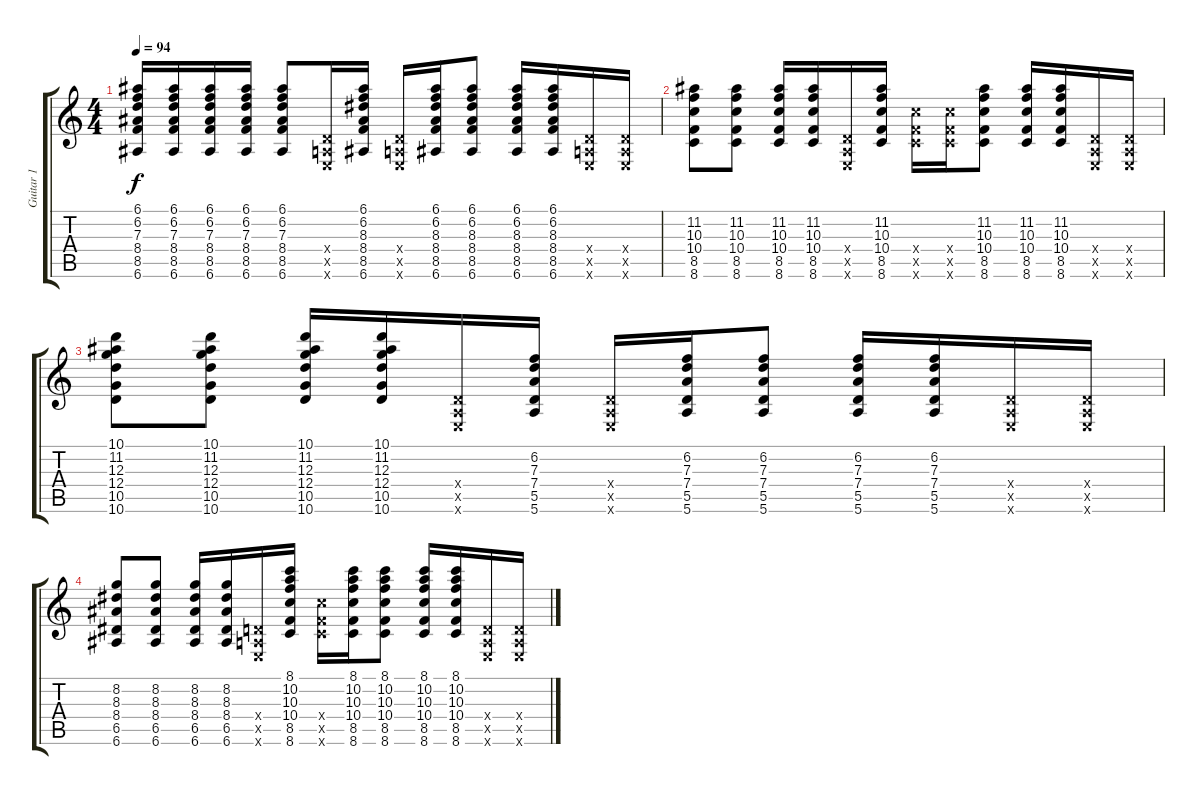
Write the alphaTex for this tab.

\track ("Guitar 1" "Guitar 1") {instrument acousticguitarsteel}
\staff {score tabs}
\tuning (E4 B3 G3 D3 A2 E2) {hide}
\ts (4 4)
\tempo 94
\clef g2
\ks c
(6.1 6.2 7.3 8.4 8.5 6.6).16{dy f} (6.1 6.2 7.3 8.4 8.5 6.6).16 (6.1 6.2 7.3 8.4 8.5 6.6).16 (6.1 6.2 7.3 8.4 8.5 6.6).16 (6.1 6.2 7.3 8.4 8.5 6.6).8 (0.4{x} 0.5{x} 0.6{x}).16 (6.1 6.2 8.3 8.4 8.5 6.6).16 (0.4{x} 0.5{x} 0.6{x}).16 (6.1 6.2 8.3 8.4 8.5 6.6).16 (6.1 6.2 8.3 8.4 8.5 6.6).8 (6.1 6.2 8.3 8.4 8.5 6.6).16 (6.1 6.2 8.3 8.4 8.5 6.6).16 (0.4{x} 0.5{x} 0.6{x}).16 (0.4{x} 0.5{x} 0.6{x}).16 |
(11.2 10.3 10.4 8.5 8.6).8 (11.2 10.3 10.4 8.5 8.6).8 (11.2 10.3 10.4 8.5 8.6).16 (11.2 10.3 10.4 8.5 8.6).16 (0.4{x} 0.5{x} 0.6{x}).16 (11.2 10.3 10.4 8.5 8.6).16 (10.4{x} 8.5{x} 8.6{x}).16 (10.4{x} 8.5{x} 8.6{x}).16 (11.2 10.3 10.4 8.5 8.6).8 (11.2 10.3 10.4 8.5 8.6).16 (11.2 10.3 10.4 8.5 8.6).16 (0.4{x} 0.5{x} 0.6{x}).16 (0.4{x} 0.5{x} 0.6{x}).16 |
(10.1 11.2 12.3 12.4 10.5 10.6).8 (10.1 11.2 12.3 12.4 10.5 10.6).8 (10.1 11.2 12.3 12.4 10.5 10.6).16 (10.1 11.2 12.3 12.4 10.5 10.6).16 (0.4{x} 0.5{x} 0.6{x}).16 (6.2 7.3 7.4 5.5 5.6).16 (0.4{x} 0.5{x} 0.6{x}).16 (6.2 7.3 7.4 5.5 5.6).16 (6.2 7.3 7.4 5.5 5.6).8 (6.2 7.3 7.4 5.5 5.6).16 (6.2 7.3 7.4 5.5 5.6).16 (0.4{x} 0.5{x} 0.6{x}).16 (0.4{x} 0.5{x} 0.6{x}).16 |
(8.2 8.3 8.4 6.5 6.6).8 (8.2 8.3 8.4 6.5 6.6).8 (8.2 8.3 8.4 6.5 6.6).16 (8.2 8.3 8.4 6.5 6.6).16 (0.4{x} 0.5{x} 0.6{x}).16 (8.1 10.2 10.3 10.4 8.5 8.6).16 (10.4{x} 8.5{x} 8.6{x}).16 (8.1 10.2 10.3 10.4 8.5 8.6).16 (8.1 10.2 10.3 10.4 8.5 8.6).8 (8.1 10.2 10.3 10.4 8.5 8.6).16 (8.1 10.2 10.3 10.4 8.5 8.6).16 (0.4{x} 0.5{x} 0.6{x}).16 (0.4{x} 0.5{x} 0.6{x}).16
